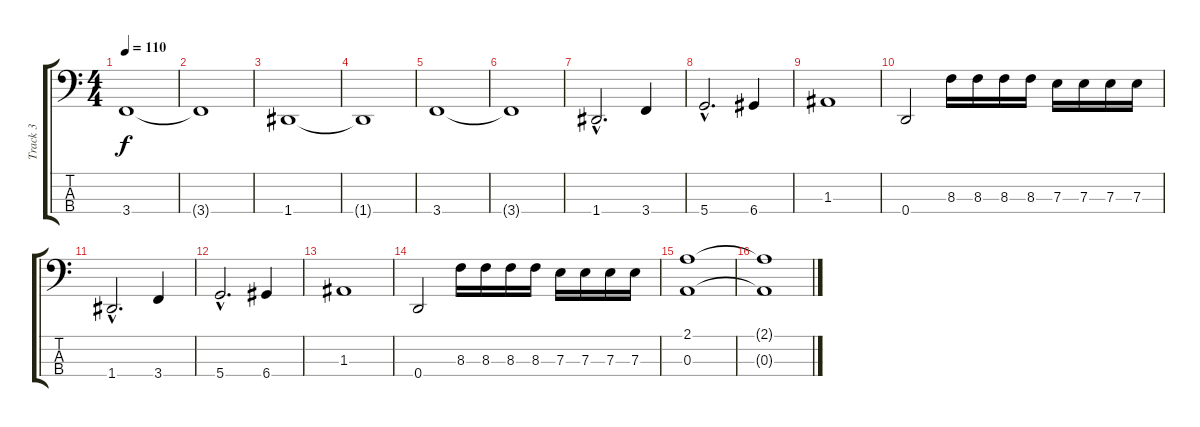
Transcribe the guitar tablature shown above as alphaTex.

\track ("Track 3" "Track 3") {instrument electricbassfinger}
\staff {score tabs}
\tuning (G2 D2 A1 D1) {hide}
\ts (4 4)
\tempo 110
\clef f4
\ks c
3.4.1{dy f} |
3.4{t}.1 |
1.4.1 |
1.4{t}.1 |
3.4.1 |
3.4{t}.1 |
1.4{hac}.2{d} 3.4.4 |
5.4{hac}.2{d} 6.4.4 |
1.3.1 |
0.4.2 8.3.16 8.3.16 8.3.16 8.3.16 7.3.16 7.3.16 7.3.16 7.3.16 |
1.4{hac}.2{d} 3.4.4 |
5.4{hac}.2{d} 6.4.4 |
1.3.1 |
0.4.2 8.3.16 8.3.16 8.3.16 8.3.16 7.3.16 7.3.16 7.3.16 7.3.16 |
(2.1 0.3).1 |
(2.1{t} 0.3{t}).1
